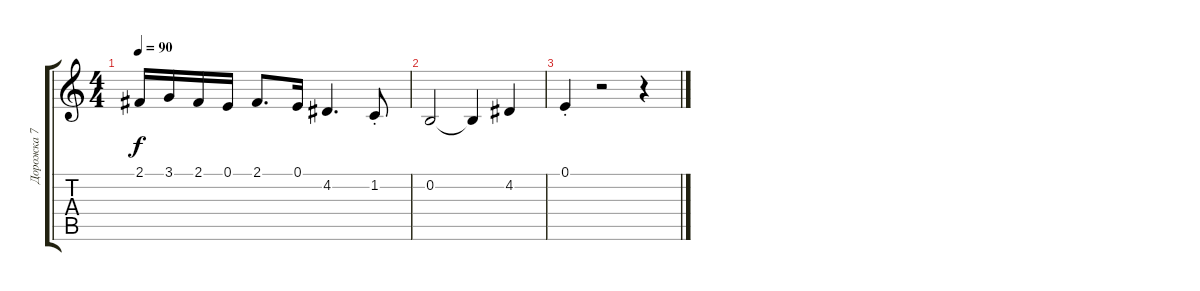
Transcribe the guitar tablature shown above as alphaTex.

\track ("Дорожка 7" "Дорожка 7") {instrument tangoaccordion}
\staff {score tabs}
\tuning (E4 B3 G3 D3 A2 E2) {hide}
\ts (4 4)
\tempo 90
\clef g2
\ks aminor
2.1.16{dy f} 3.1.16 2.1.16 0.1.16 2.1.8{d} 0.1.16 4.2.4{d} 1.2{st}.8 |
0.2.2 0.2{t}.4 4.2.4 |
0.1{st}.4 r.2 r.4
